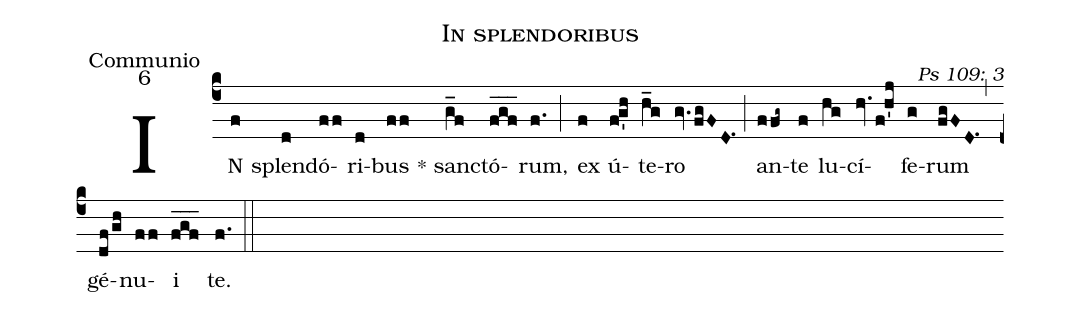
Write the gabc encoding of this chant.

name: In splendoribus;
office-part: Communio;
mode: 6;
commentary: Ps 109: 3;
%%
(c4) IN(f) splen(d)dó(ff)ri(d)bus(ff) * sanc(g_f)tó(f_g_f_)rum,(f.) (;) ex(f) ú(fg'h)te(h_g)ro(gv.fgFD.1) (;) an(ffg~)te(f) lu(hg)cí(hv.f!h'j)fe(g)rum(fgFD.1) (,) gé(df/gh)nu(ff)i(f_g_f_) te.(f.) (::)
